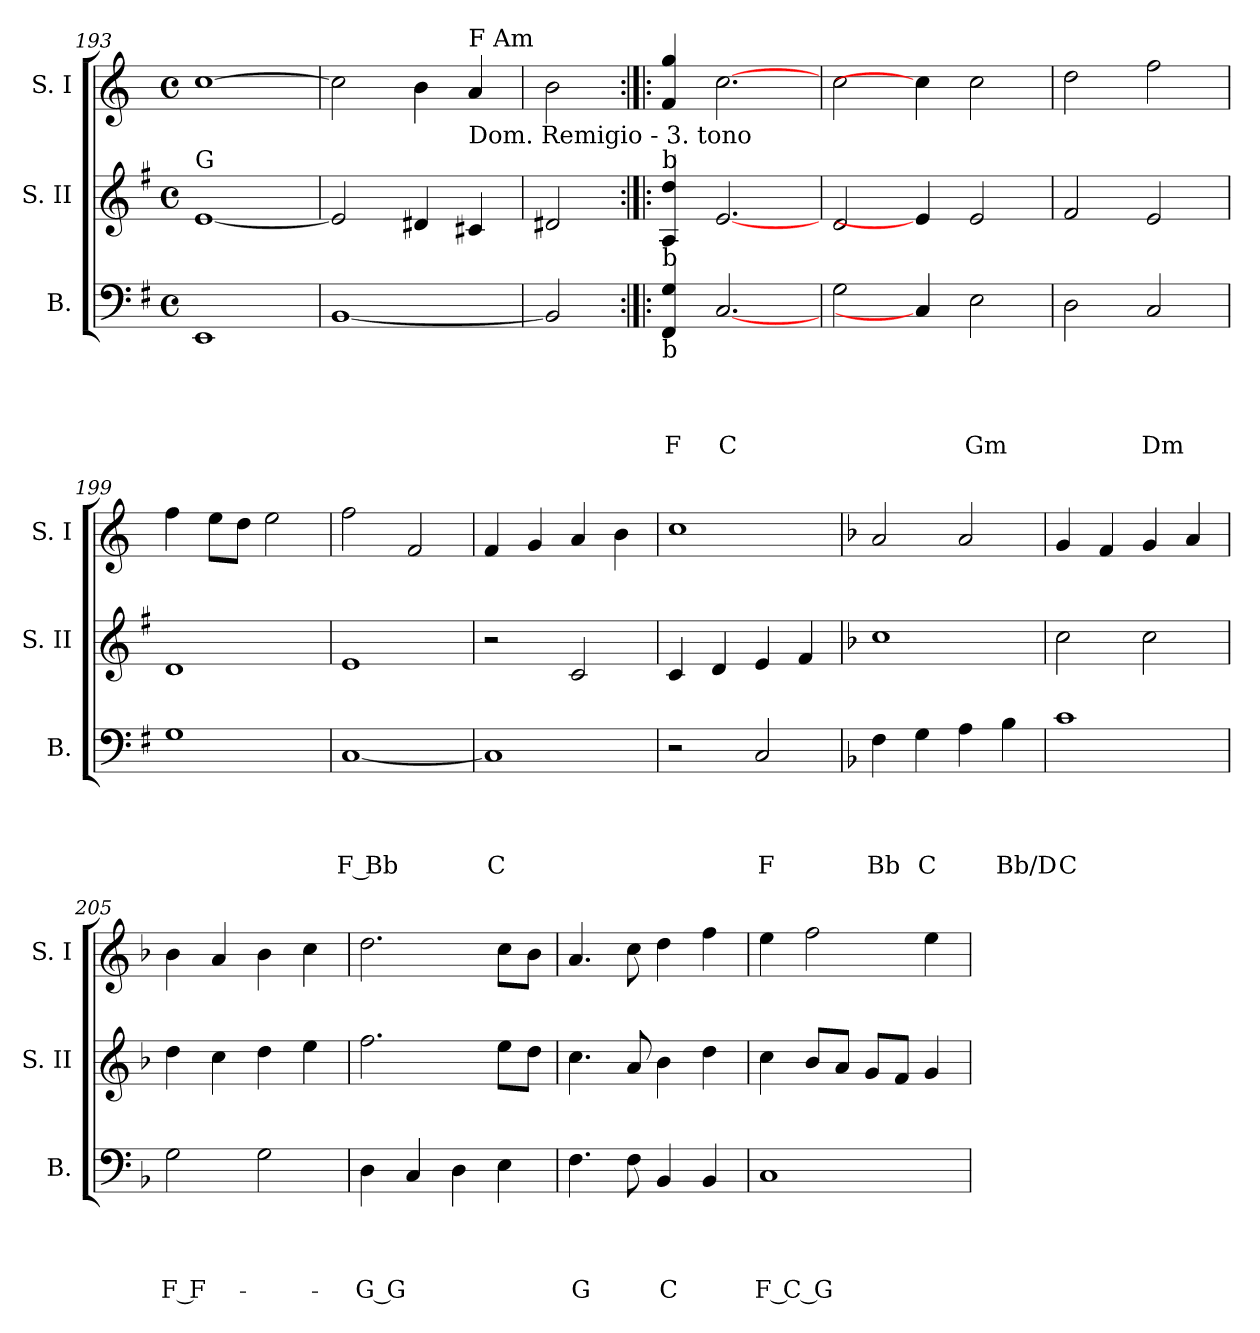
**kern	**text	**text	**text	**text	**kern	**kern
*part3	*part3	*part3	*part3	*part3	*part2	*part1
*staff3	*staff3	*staff3	*staff3	*staff3	*staff2	*staff1
*I"B.	*	*	*	*	*I"S. II	*I"S. I
*I'B.	*	*	*	*	*I'S. II	*I'S. I
*clefF4	*	*	*	*	*clefG2	*clefG2
*ITrd-3c-5	*	*	*	*	*ITrd-3c-5	*
*k[]	*	*	*	*	*k[]	*k[]
*C:	*	*	*	*	*C:	*C:
*M4/4	*	*	*	*	*M4/4	*M4/4
*met(c)	*	*	*	*	*met(c)	*met(c)
=193	=193	=193	=193	=193	=193	=193
!	!	!	!	!	!LO:TX:a:t=G	!
1AA	.	.	.	.	[<1a	[>1cc
=194	=194	=194	=194	=194	=194	=194
[>1E	.	.	.	.	2a/]	2cc\]
.	.	.	.	.	4g#X/	4b\
!	!	!	!	!	!	!LO:TX:b:t=Dom. Remigio - 3. tono
!	!	!	!	!	!	!LO:TX:t=F   Am
.	.	.	.	.	4f#X/	4a/
=195	=195	=195	=195	=195	=195	=195
2E/]	.	.	.	.	2g#X/	2b\
!!LO:PB:g=z
=196:|!|:	=196:|!|:	=196:|!|:	=196:|!|:	=196:|!|:	=196:|!|:	=196:|!|:
!	!	!	!	!	!	!LO:TX:b:t=b
!	!	!	!	!	!LO:TX:b:t=b	!
!LO:TX:b:t=b	!	!	!	!	!	!
!	!	!	!	!LO:LY:b:rj	!	!
4BB/ 4c/	.	.	.	F	4d/ 4gg/	4f/ 4gg/
!	!	!	!	!LO:LY:b:rj	!	!
[2.F	.	.	.	C	[2.a	[2.cc
=197	=197	=197	=197	=197	=197	=197
2c\	.	.	.	.	2g/	2cc\
4F]	.	.	.	.	4a]	4cc]
!	!	!	!	!LO:LY:b	!	!
2A\	.	.	.	Gm	2a/	2cc\
=198	=198	=198	=198	=198	=198	=198
2G\	.	.	.	.	2b/	2dd\
!	!	!	!	!LO:LY:b:rj	!	!
2F/	.	.	.	Dm	2a/	2ff\
=199	=199	=199	=199	=199	=199	=199
1c	.	.	.	.	1g	4ff\
.	.	.	.	.	.	8ee\L
.	.	.	.	.	.	8dd\J
.	.	.	.	.	.	2ee\
=200	=200	=200	=200	=200	=200	=200
!	!	!	!	!LO:LY:b	!	!
[>1F	.	.	.	F Bb	1a	2ff\
.	.	.	.	.	.	2f/
=201	=201	=201	=201	=201	=201	=201
!	!	!	!	!LO:LY:b	!	!
1F]	.	.	.	C	2r	4f/
.	.	.	.	.	.	4g/
.	.	.	.	.	2f/	4a/
.	.	.	.	.	.	4b\
=202	=202	=202	=202	=202	=202	=202
2r	.	.	.	.	4f/	1cc
.	.	.	.	.	4g/	.
!	!	!	!	!LO:LY:b	!	!
2F/	.	.	.	F	4a/	.
.	.	.	.	.	4b/	.
!!LO:LB:g=z
=203	=203	=203	=203	=203	=203	=203
*k[b-e-]	*	*	*	*	*k[b-e-]	*k[b-]
*B-:	*	*	*	*	*B-:	*F:
!	!	!	!	!LO:LY:b	!	!
4B-\	.	.	.	Bb	1ff	2a/
!	!	!	!	!LO:LY:b	!	!
4c\	.	.	.	C	.	.
4d\	.	.	.	.	.	2a/
!	!	!	!	!LO:LY:b	!	!
4e-\	.	.	.	Bb/D	.	.
=204	=204	=204	=204	=204	=204	=204
!	!	!	!	!LO:LY:b	!	!
1f	.	.	.	C	2ff\	4g/
.	.	.	.	.	.	4f/
.	.	.	.	.	2ff\	4g/
.	.	.	.	.	.	4a/
=205	=205	=205	=205	=205	=205	=205
!	!	!	!	!LO:LY:b	!	!
2c\	.	.	.	F F-	4gg\	4b-\
.	.	.	.	.	4ff\	4a/
2c\	.	.	.	.	4gg\	4b-\
.	.	.	.	.	4aa\	4cc\
=206	=206	=206	=206	=206	=206	=206
!	!	!	!	!LO:LY:b	!	!
4G\	.	.	.	-G G	2.bb-\	2.dd\
4F/	.	.	.	.	.	.
4G\	.	.	.	.	.	.
4A\	.	.	.	.	8aa\L	8cc\L
.	.	.	.	.	8gg\J	8b-\J
=207	=207	=207	=207	=207	=207	=207
!	!	!	!	!LO:LY:b	!	!
4.B-\	.	.	.	G	4.ff\	4.a/
8B-\	.	.	.	.	8dd/	8cc\
!	!	!	!	!LO:LY:b	!	!
4E-/	.	.	.	C	4ee-\	4dd\
4E-/	.	.	.	.	4gg\	4ff\
=208	=208	=208	=208	=208	=208	=208
!	!	!	!	!LO:LY:b	!	!
1F	.	.	.	F C G	4ff\	4ee\
.	.	.	.	.	8ee-/L	2ff\
.	.	.	.	.	8dd/J	.
.	.	.	.	.	8cc/L	.
.	.	.	.	.	8b-/J	.
.	.	.	.	.	4cc/	4ee\
=	=	=	=	=	=	=
*-	*-	*-	*-	*-	*-	*-
